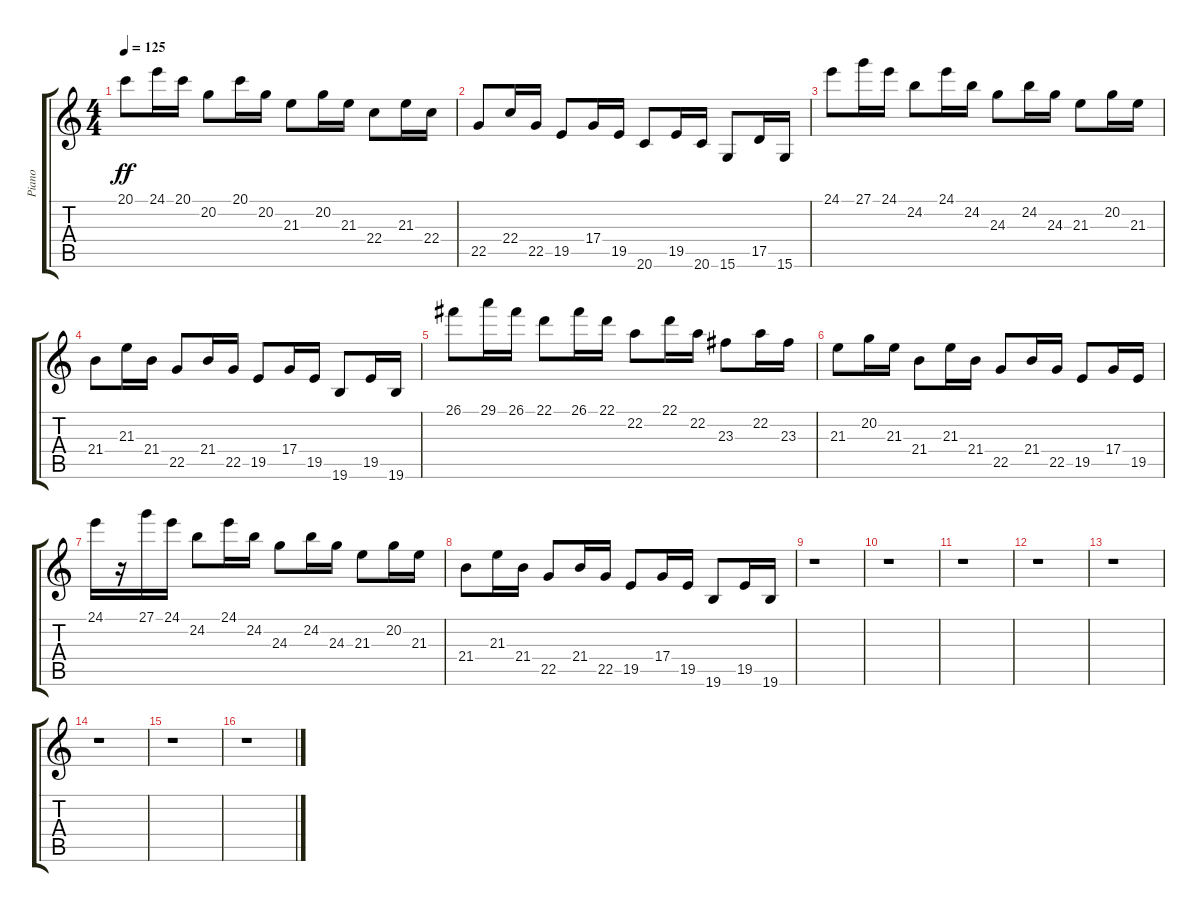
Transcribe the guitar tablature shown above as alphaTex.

\track ("Piano" "Piano") {instrument acousticgrandpiano}
\staff {score tabs}
\tuning (E4 B3 G3 D3 A2 E2) {hide}
\ts (4 4)
\tempo 125
\clef g2
\ks c
20.1.8{dy ff} 24.1.16 20.1.16 20.2.8 20.1.16 20.2.16 21.3.8 20.2.16 21.3.16 22.4.8 21.3.16 22.4.16 |
22.5.8 22.4.16 22.5.16 19.5.8 17.4.16 19.5.16 20.6.8 19.5.16 20.6.16 15.6.8 17.5.16 15.6.16 |
24.1.8 27.1.16 24.1.16 24.2.8 24.1.16 24.2.16 24.3.8 24.2.16 24.3.16 21.3.8 20.2.16 21.3.16 |
21.4.8 21.3.16 21.4.16 22.5.8 21.4.16 22.5.16 19.5.8 17.4.16 19.5.16 19.6.8 19.5.16 19.6.16 |
26.1.8 29.1.16 26.1.16 22.1.8 26.1.16 22.1.16 22.2.8 22.1.16 22.2.16 23.3.8 22.2.16 23.3.16 |
21.3.8 20.2.16 21.3.16 21.4.8 21.3.16 21.4.16 22.5.8 21.4.16 22.5.16 19.5.8 17.4.16 19.5.16 |
24.1.16 r.16 27.1.16 24.1.16 24.2.8 24.1.16 24.2.16 24.3.8 24.2.16 24.3.16 21.3.8 20.2.16 21.3.16 |
21.4.8 21.3.16 21.4.16 22.5.8 21.4.16 22.5.16 19.5.8 17.4.16 19.5.16 19.6.8 19.5.16 19.6.16 |
r.1 |
r.1 |
r.1 |
r.1 |
r.1 |
r.1 |
r.1 |
r.1
